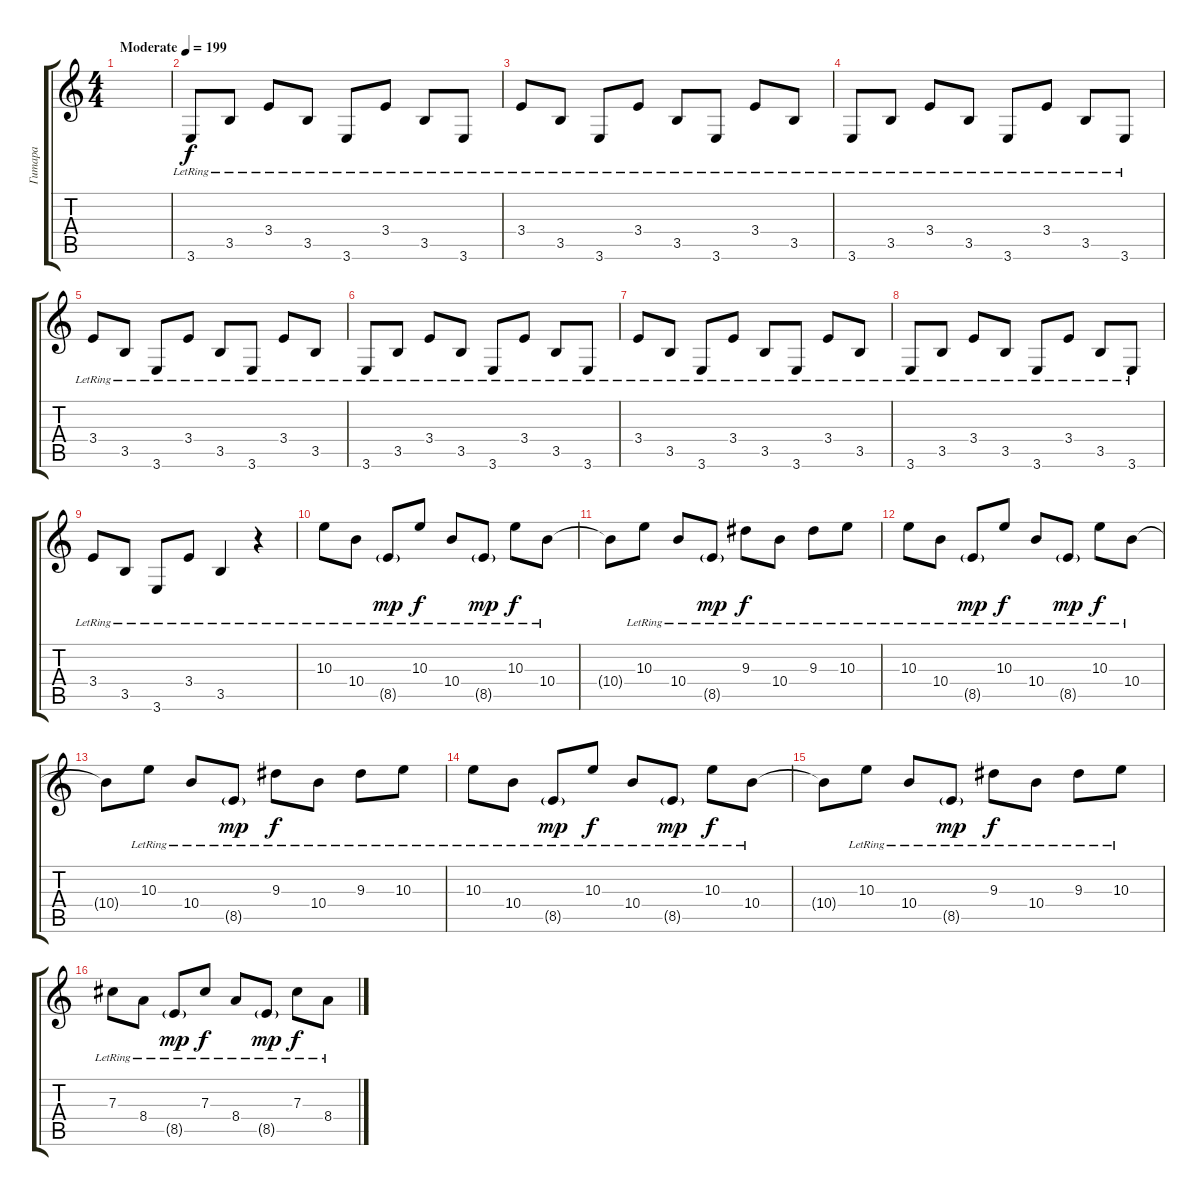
\track ("Гитара" "Гитара") {instrument acousticguitarsteel}
\staff {score tabs}
\tuning (Eb4 Bb3 Gb3 Db3 Ab2 Db2) {hide}
\ts (4 4)
\tempo (199 "Moderate")
\clef g2
\ks c
|
3.6{lr}.8 3.5{lr}.8 3.4{lr}.8 3.5{lr}.8 3.6{lr}.8 3.4{lr}.8 3.5{lr}.8 3.6{lr}.8 |
3.4{lr}.8 3.5{lr}.8 3.6{lr}.8 3.4{lr}.8 3.5{lr}.8 3.6{lr}.8 3.4{lr}.8 3.5{lr}.8 |
3.6{lr}.8 3.5{lr}.8 3.4{lr}.8 3.5{lr}.8 3.6{lr}.8 3.4{lr}.8 3.5{lr}.8 3.6{lr}.8 |
3.4{lr}.8 3.5{lr}.8 3.6{lr}.8 3.4{lr}.8 3.5{lr}.8 3.6{lr}.8 3.4{lr}.8 3.5{lr}.8 |
3.6{lr}.8 3.5{lr}.8 3.4{lr}.8 3.5{lr}.8 3.6{lr}.8 3.4{lr}.8 3.5{lr}.8 3.6{lr}.8 |
3.4{lr}.8 3.5{lr}.8 3.6{lr}.8 3.4{lr}.8 3.5{lr}.8 3.6{lr}.8 3.4{lr}.8 3.5{lr}.8 |
3.6{lr}.8 3.5{lr}.8 3.4{lr}.8 3.5{lr}.8 3.6{lr}.8 3.4{lr}.8 3.5{lr}.8 3.6{lr}.8 |
3.4{lr}.8 3.5{lr}.8 3.6{lr}.8 3.4{lr}.8 3.5{lr}.4 r.4 |
10.3{lr}.8 10.4{lr}.8 8.5{g lr}.8{dy mp} 10.3{lr}.8{dy f} 10.4{lr}.8 8.5{g lr}.8{dy mp} 10.3{lr}.8{dy f} 10.4{lr}.8 |
10.4{t}.8 10.3{lr}.8 10.4{lr}.8 8.5{g lr}.8{dy mp} 9.3{lr}.8{dy f} 10.4{lr}.8 9.3{lr}.8 10.3{lr}.8 |
10.3{lr}.8 10.4{lr}.8 8.5{g lr}.8{dy mp} 10.3{lr}.8{dy f} 10.4{lr}.8 8.5{g lr}.8{dy mp} 10.3{lr}.8{dy f} 10.4{lr}.8 |
10.4{t}.8 10.3{lr}.8 10.4{lr}.8 8.5{g lr}.8{dy mp} 9.3{lr}.8{dy f} 10.4{lr}.8 9.3{lr}.8 10.3{lr}.8 |
10.3{lr}.8 10.4{lr}.8 8.5{g lr}.8{dy mp} 10.3{lr}.8{dy f} 10.4{lr}.8 8.5{g lr}.8{dy mp} 10.3{lr}.8{dy f} 10.4{lr}.8 |
10.4{t}.8 10.3{lr}.8 10.4{lr}.8 8.5{g lr}.8{dy mp} 9.3{lr}.8{dy f} 10.4{lr}.8 9.3{lr}.8 10.3{lr}.8 |
7.3{lr}.8 8.4{lr}.8 8.5{g lr}.8{dy mp} 7.3{lr}.8{dy f} 8.4{lr}.8 8.5{g lr}.8{dy mp} 7.3{lr}.8{dy f} 8.4{lr}.8
